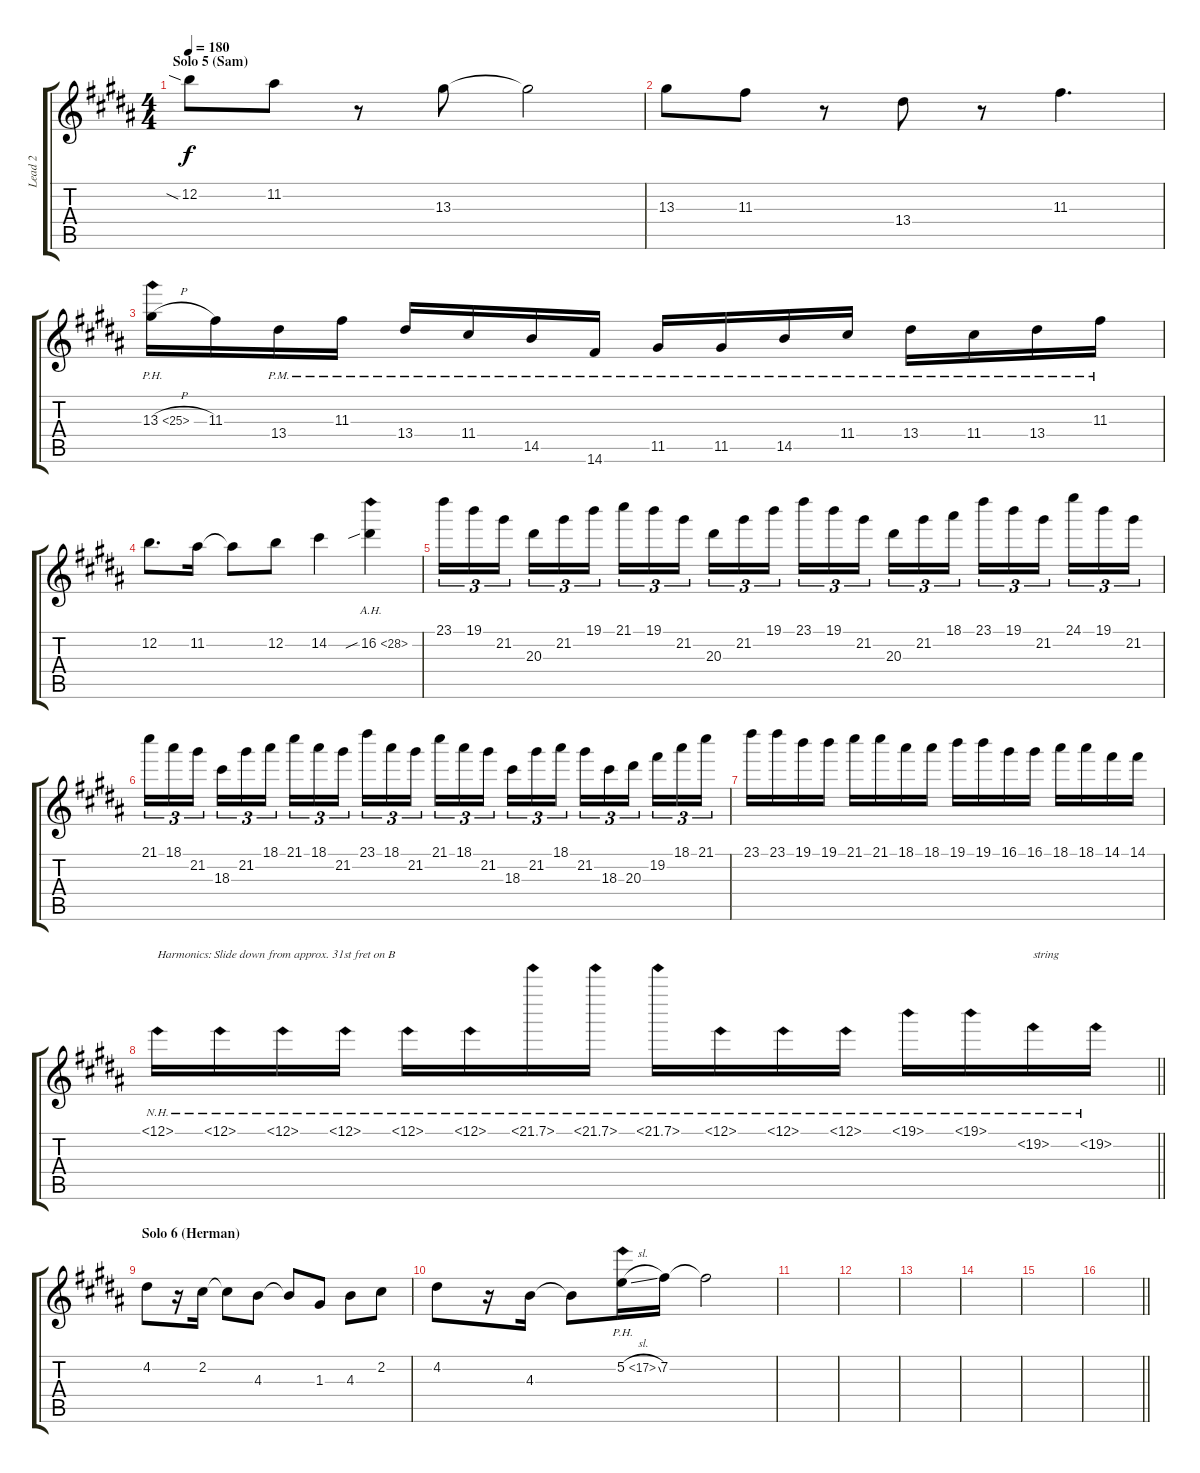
\track ("Lead 2" "Lead 2") {instrument distortionguitar}
\staff {score tabs}
\tuning (E4 B3 G3 D3 A2 E2) {hide}
\ts (4 4)
\section ("" "Solo 5 (Sam)")
\tempo 180
\clef g2
\ks g#minor
12.2{sia}.8{dy f volume 12} 11.2.8 r.8 13.3.8 13.3{t}.2 |
13.3.8 11.3.8 r.8 13.4.8 r.8 11.3.4{d} |
13.3{ph 12 h}.16 11.3.16 13.4{pm}.16 11.3{pm}.16 13.4{pm}.16 11.4{pm}.16 14.5{pm}.16 14.6{pm}.16 11.5{pm}.16 11.5{pm}.16 14.5{pm}.16 11.4{pm}.16 13.4{pm}.16 11.4{pm}.16 13.4{pm}.16 11.3{pm}.16 |
12.2.8{d} 11.2.16 11.2{t}.8 12.2.8 14.2.4 16.2{ah 12 sib}.4 |
23.1.16{tu (3 2)} 19.1.16{tu (3 2)} 21.2.16{tu (3 2) beam splitsecondary} 20.3.16{tu (3 2)} 21.2.16{tu (3 2)} 19.1.16{tu (3 2)} 21.1.16{tu (3 2)} 19.1.16{tu (3 2)} 21.2.16{tu (3 2) beam splitsecondary} 20.3.16{tu (3 2)} 21.2.16{tu (3 2)} 19.1.16{tu (3 2)} 23.1.16{tu (3 2)} 19.1.16{tu (3 2)} 21.2.16{tu (3 2) beam splitsecondary} 20.3.16{tu (3 2)} 21.2.16{tu (3 2)} 18.1.16{tu (3 2)} 23.1.16{tu (3 2)} 19.1.16{tu (3 2)} 21.2.16{tu (3 2) beam splitsecondary} 24.1.16{tu (3 2)} 19.1.16{tu (3 2)} 21.2.16{tu (3 2)} |
21.1.16{tu (3 2)} 18.1.16{tu (3 2)} 21.2.16{tu (3 2) beam splitsecondary} 18.3.16{tu (3 2)} 21.2.16{tu (3 2)} 18.1.16{tu (3 2)} 21.1.16{tu (3 2)} 18.1.16{tu (3 2)} 21.2.16{tu (3 2) beam splitsecondary} 23.1.16{tu (3 2)} 18.1.16{tu (3 2)} 21.2.16{tu (3 2)} 21.1.16{tu (3 2)} 18.1.16{tu (3 2)} 21.2.16{tu (3 2) beam splitsecondary} 18.3.16{tu (3 2)} 21.2.16{tu (3 2)} 18.1.16{tu (3 2)} 21.2.16{tu (3 2)} 18.3.16{tu (3 2)} 20.3.16{tu (3 2) beam splitsecondary} 19.2.16{tu (3 2)} 18.1.16{tu (3 2)} 21.1.16{tu (3 2)} |
23.1.16 23.1.16 19.1.16 19.1.16 21.1.16 21.1.16 18.1.16 18.1.16 19.1.16 19.1.16 16.1.16 16.1.16 18.1.16 18.1.16 14.1.16 14.1.16 |
\barLineRight lightlight
26.1{nh}.16{txt "Harmonics: Slide down from approx. 31st fret on B "} 26.1{nh}.16 26.1{nh}.16 23.1{nh}.16 23.1{nh}.16 23.1{nh}.16 21.1{nh}.16 21.1{nh}.16 21.1{nh}.16 23.1{nh}.16 23.1{nh}.16 23.1{nh}.16 19.1{nh}.16 19.1{nh}.16 19.2{nh}.16{txt "string"} 19.2{nh}.16 |
\section ("" "Solo 6 (Herman)")
4.2.8 r.16 2.2.16 2.2{t}.8 4.3.8 4.3{t}.8 1.3.8 4.3.8 2.2.8 |
4.2.8 r.16 4.3.16 4.3{t}.8 5.2{ph 12 sl}.16 7.2.16 7.2{t}.2 |
|
|
|
|
|
\barLineRight lightlight
